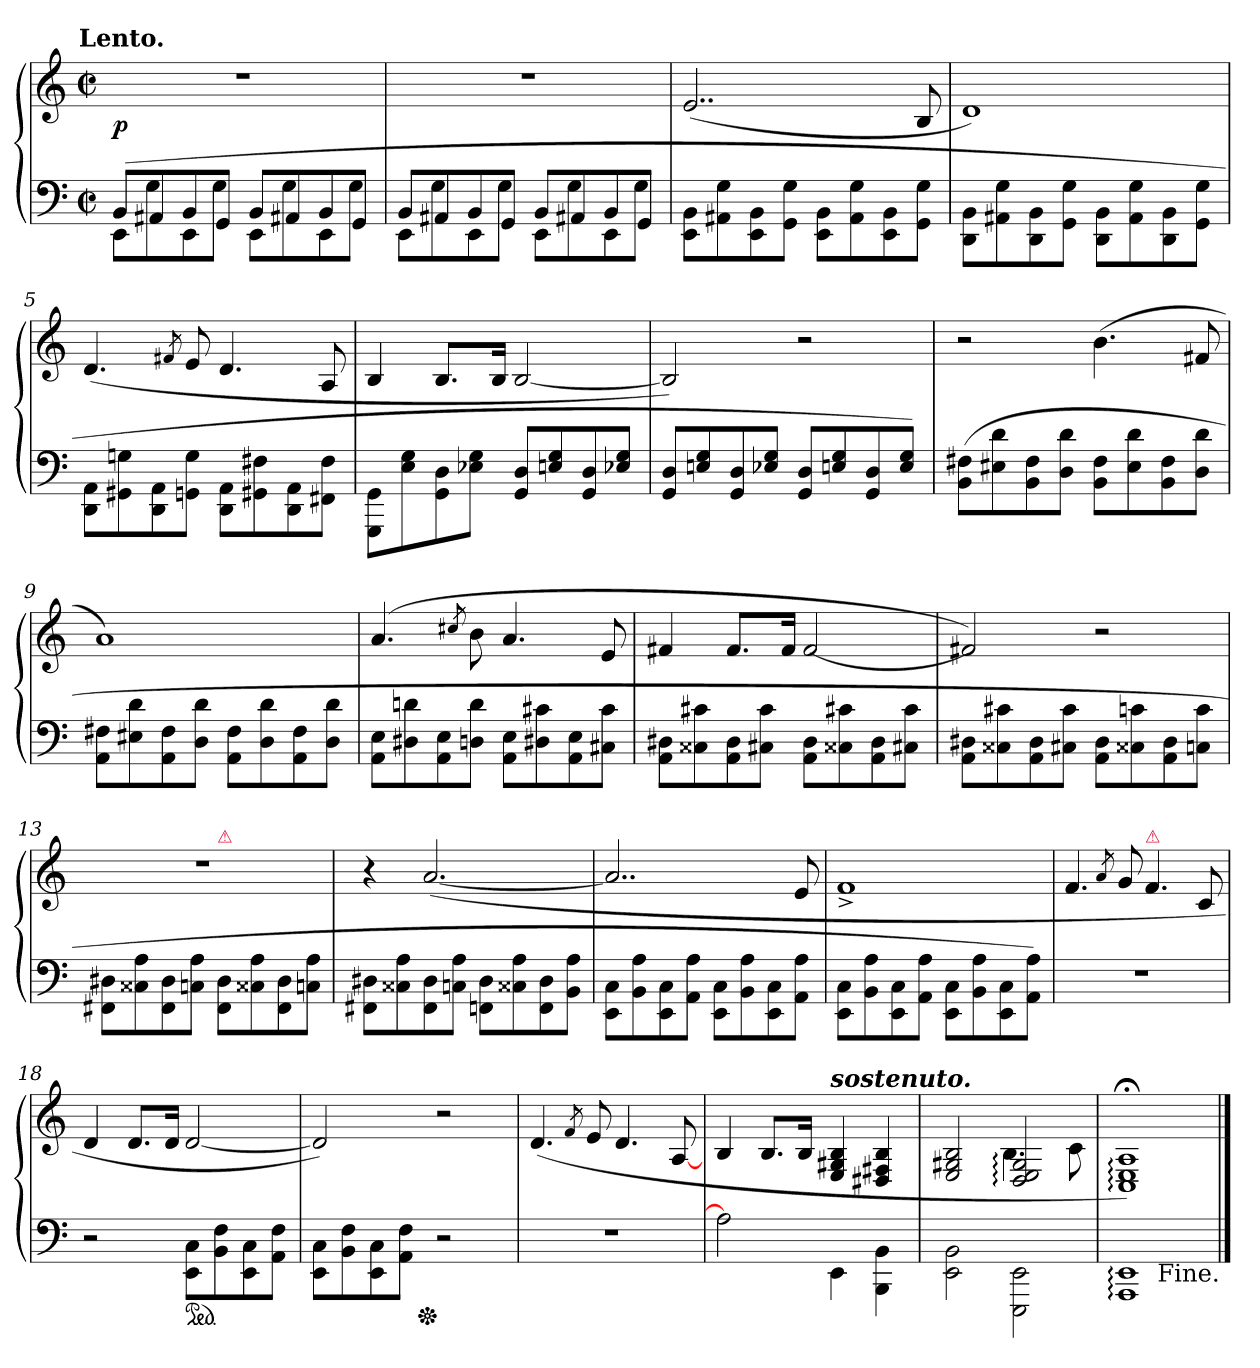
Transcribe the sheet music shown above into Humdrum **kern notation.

**kern	**kern	**dynam
*part1	*part1	*part1
*staff2	*staff1	*staff1/2
*clefF4	*clefG2	*
*k[]	*k[]	*
*a:	*a:	*
!!LO:TX:omd:t=Lento.
*M2/2	*M2/2	*
*met(c|)	*met(c|)	*
*MM63	*MM63	*
=1	=1	=1
*^	*	*
(>8BBL	8EEL	1rdd	p
8AA#X	8G	.	.
8BB	8EE	.	.
8GGJ	8GJ	.	.
8BBL	8EEL	.	.
8AA#X	8G	.	.
8BB	8EE	.	.
8GGJ	8GJ	.	.
=2	=2	=2	=2
8BBL	8EEL	1rdd	.
8AA#X	8G	.	.
8BB	8EE	.	.
8GGJ	8GJ	.	.
8BBL	8EEL	.	.
8AA#X	8G	.	.
8BB	8EE	.	.
8GGJ	8GJ	.	.
*v	*v	*	*
=3	=3	=3
8EE\ 8BB\L	(<2..e	.
8AA#X 8G	.	.
8EE 8BB	.	.
8GG 8GJ	.	.
8EE\ 8BB\L	.	.
8AA# 8G	.	.
8EE 8BB	.	.
8GG 8GJ	8B	.
=4	=4	=4
8DD\ 8BB\L	1d)	.
8AA#X 8G	.	.
8DD 8BB	.	.
8GG 8GJ	.	.
8DD\ 8BB\L	.	.
8AA# 8G	.	.
8DD 8BB	.	.
8GG 8GJ	.	.
=5	=5	=5
8DD\ 8AA\L	(>4.d	.
8GG#X 8Gn	.	.
8DD 8AA	.	.
.	8qf#X/	.
8GGn 8GJ	8e	.
8DD\ 8AA\L	4.d	.
8GG#X 8F#X	.	.
8DD 8AA	.	.
8FF#X 8F#J	8A	.
=6	=6	=6
8GGG\ 8GG\L	4B	.
8E 8G	.	.
8GG 8D	8.BL	.
8E-X 8GJ	.	.
.	16BJk	.
8GG 8DL	[2B	.
8En 8G	.	.
8GG 8D	.	.
8E-X 8GJ	.	.
=7	=7	=7
8GG 8DL	2B])	.
8En 8G	.	.
8GG 8D	.	.
8E-X 8GJ	.	.
8GG 8DL	2r	.
8En 8G	.	.
8GG 8D	.	.
8E 8GJ)	.	.
=8	=8	=8
(>8BB 8F#XL	2r	.
8E#X 8d	.	.
8BB 8F#	.	.
8D 8dJ	.	.
8BB 8F#L	(>4.b	.
8E# 8d	.	.
8BB 8F#	.	.
8D 8dJ	8f#X	.
=9	=9	=9
8AA 8F#XL	1a)	.
8E#X 8d	.	.
8AA 8F#	.	.
8D 8dJ	.	.
8AA 8F#L	.	.
8D 8d	.	.
8AA 8F#	.	.
8D 8dJ	.	.
=10	=10	=10
8AA 8EL	(>4.a	.
8D#X 8dn	.	.
8AA 8E	.	.
.	8qcc#X/	.
8Dn 8dJ	8b	.
8AA 8EL	4.a	.
8D#X 8c#X	.	.
8AA 8E	.	.
8C#X 8c#J	8e	.
=11	=11	=11
8AA 8D#XL	4f#X	.
8C##X 8c#X	.	.
8AA 8D#	8.f#L	.
8C#X 8c#J	.	.
.	16f#Jk	.
8AA 8D#L	[2f#	.
8C##X 8c#X	.	.
8AA 8D#	.	.
8C#X 8c#J	.	.
=12	=12	=12
8AA 8D#XL	2f#X])	.
8C##X 8c#X	.	.
8AA 8D#	.	.
8C#X 8c#J	.	.
8AA 8D#L	2r	.
8C##X 8cn	.	.
8AA 8D#	.	.
8Cn 8cJ	.	.
=13	=13	=13
*	*^	*
8FF#X\ 8D#X\L	1rdd	2ryy	.
8C##X 8A	.	.	.
8FF# 8D#	.	.	.
8Cn 8AJ	.	.	.
!	!	!LO:TX:a:Bi:color=crimson:t=⚠	!
8FF#\ 8D#\L	.	2ryy	.
8C##X 8A	.	.	.
8FF# 8D#	.	.	.
8Cn 8AJ	.	.	.
*	*v	*v	*
=14	=14	=14
8FF#X\ 8D#X\L	4r	.
8C##X 8A	.	.
8FF# 8D#	(>[2.a	.
8Cn 8AJ	.	.
8FFn\ 8D#\L	.	.
8C##X 8A	.	.
8FF 8D#	.	.
8BB 8AJ	.	.
=15	=15	=15
8EE\ 8C\L	2..a]	.
8BB 8A	.	.
8EE 8C	.	.
8AA 8AJ	.	.
8EE\ 8C\L	.	.
8BB 8A	.	.
8EE 8C	.	.
8AA 8AJ	8e	.
=16	=16	=16
8EE\ 8C\L	1f^<	.
8BB 8A	.	.
8EE 8C	.	.
8AA 8AJ	.	.
8EE\ 8C\L	.	.
8BB 8A	.	.
8EE 8C	.	.
8AA 8AJ)	.	.
=17	=17	=17
1rF	4.f	.
.	8qa/	.
.	8g	.
!	!LO:TX:a:Bi:color=crimson:t=⚠	!
.	4.f	.
.	8c	.
=18	=18	=18
2r	4d	.
.	8.dL	.
.	16dJk	.
*ped	*	*
8EE\ 8C\L	[2d	.
8BB 8F	.	.
8EE 8C	.	.
8AA 8FJ	.	.
=19	=19	=19
*	*^	*
8EE\ 8C\L	2d])	4..ryy	.
8BB 8F	.	.	.
8EE 8C	.	.	.
8AA 8FJ	.	.	.
*Xped	*	*	*
.	.	2ryy	.
2r	2r	.	.
.	.	16ryy	.
*	*v	*v	*
=20	=20	=20
1rF	(>4.d	.
.	8qf/	.
.	8e	.
.	4.d	.
.	[8A	.
=21	=21	=21
2A\]	4B/	.
.	8.B/L	.
.	16B/Jk	.
!	!LO:TX:a:Bi:t=sostenuto.	!
4EE\	4E/ 4G#X/ 4B/	.
4BBB\ 4BB\	4D#X/ 4F#X/ 4B/	.
=22	=22	=22
*	*^	*
2EE\ 2BB\	2E/ 2G#X/ 2B/	2ryy	.
2EEE\ 2EE\	2D:/ 2E:/ 2G#:/	4.B:	.
.	.	8c	.
=23	=23	=23	=23
!	!LO:TX:a:color=crimson:t=⚠	!	!
*	*v	*v	*
1AAA:\ 1EE:\	1C;<:/ 1E;<:/ 1A;<:/)	.
!LO:TX:b:t=Fine.	!	!
==	==	==
*-	*-	*-
